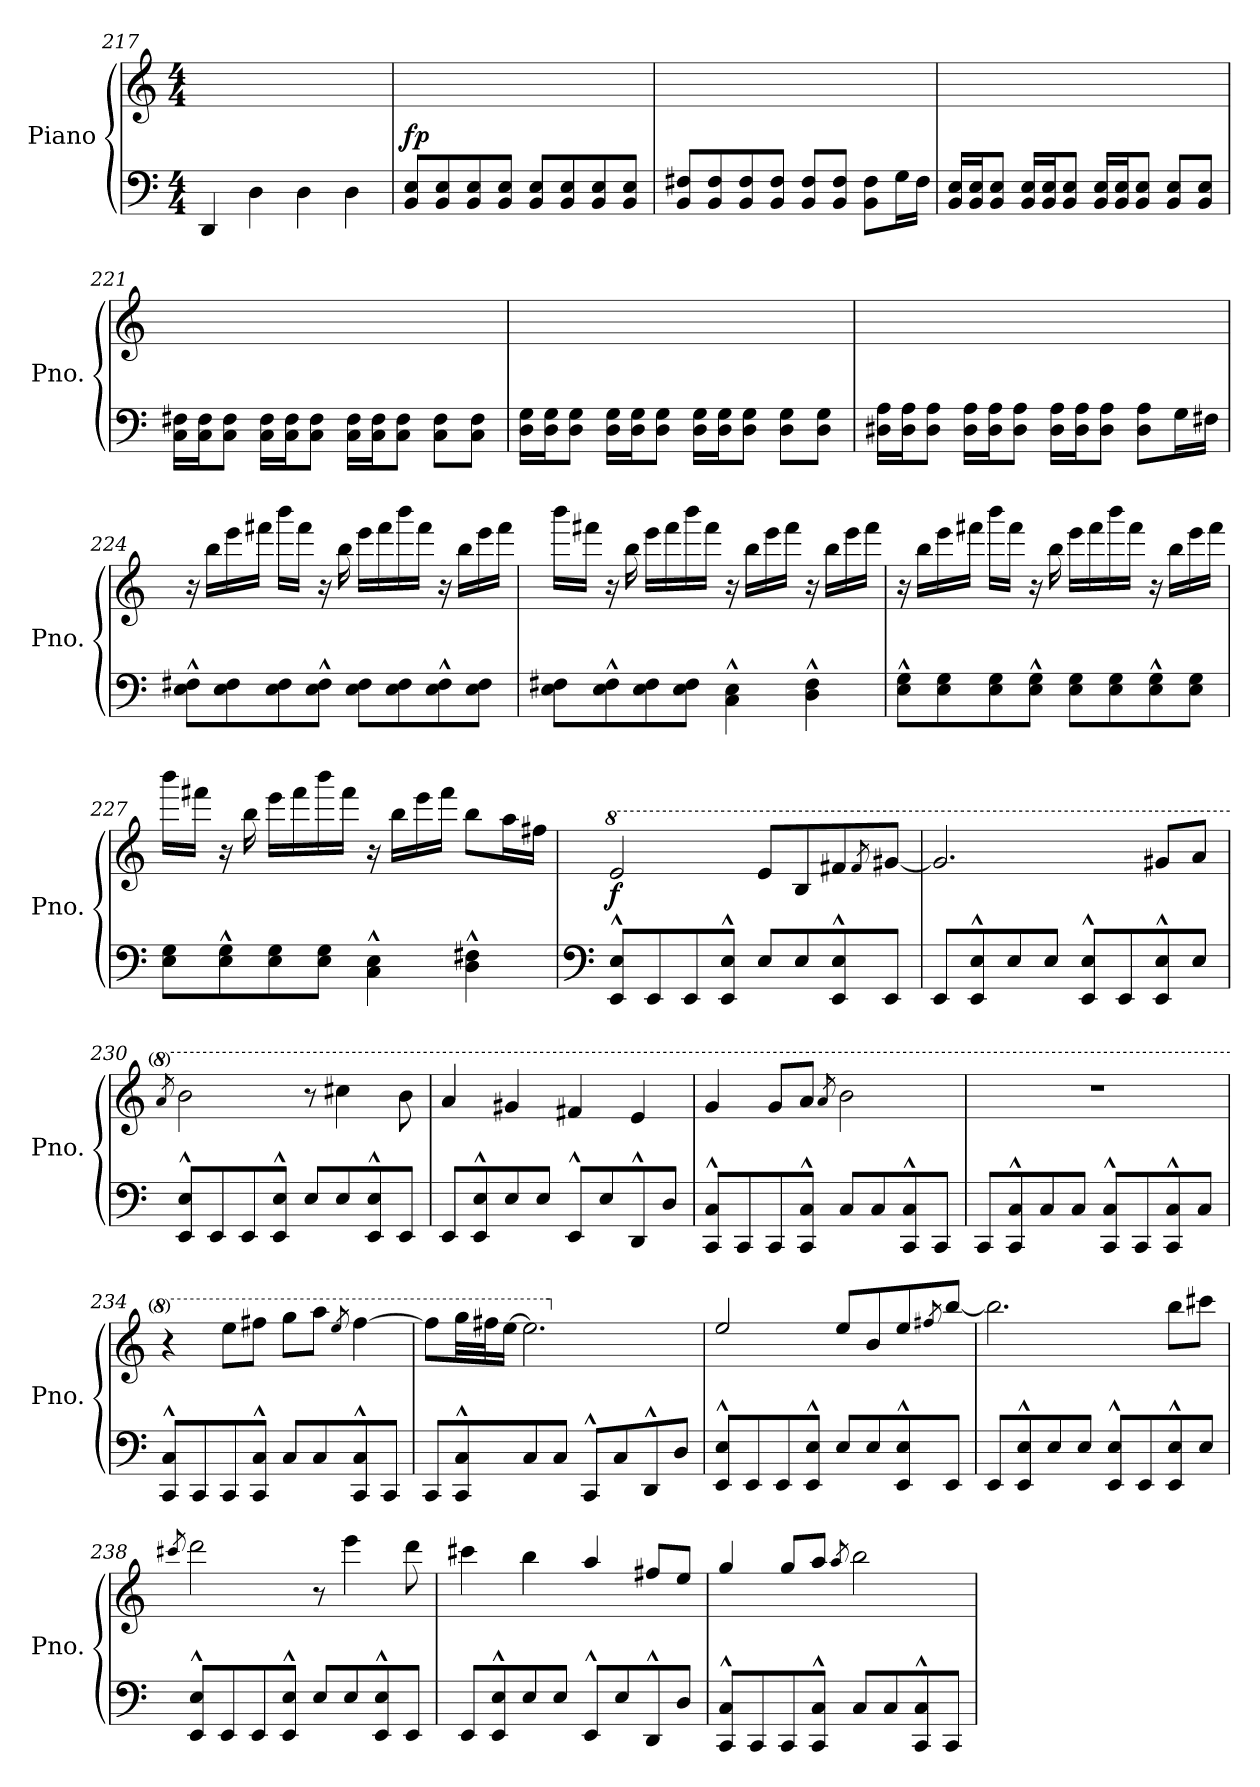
**kern	**kern	**dynam
*part1	*part1	*part1
*staff2	*staff1	*staff1/2
*I"Piano	*	*
*I'Pno.	*	*
!!LO:LB:g=z
*clefF4	*clefG2	*
*k[]	*k[]	*
*M4/4	*M4/4	*
=217	=217	=217
4DD/	1ryy	.
4D\	.	.
4D\	.	.
4D\	.	.
=218	=218	=218
!	!	!LO:DY:a=2
8BB/ 8E/L	1ryy	fp
8BB/ 8E/	.	.
8BB/ 8E/	.	.
8BB/ 8E/J	.	.
8BB/ 8E/L	.	.
8BB/ 8E/	.	.
8BB/ 8E/	.	.
8BB/ 8E/J	.	.
=219	=219	=219
8BB/ 8F#X/L	1ryy	.
8BB/ 8F#/	.	.
8BB/ 8F#/	.	.
8BB/ 8F#/J	.	.
8BB/ 8F#/L	.	.
8BB/ 8F#/J	.	.
8BB\ 8F#\L	.	.
16G\L	.	.
16F#\JJ	.	.
=220	=220	=220
16BB/ 16E/LL	1ryy	.
16BB/ 16E/J	.	.
8BB/ 8E/J	.	.
16BB/ 16E/LL	.	.
16BB/ 16E/J	.	.
8BB/ 8E/J	.	.
16BB/ 16E/LL	.	.
16BB/ 16E/J	.	.
8BB/ 8E/J	.	.
8BB/ 8E/L	.	.
8BB/ 8E/J	.	.
=221	=221	=221
16C\ 16F#X\LL	1ryy	.
16C\ 16F#\J	.	.
8C\ 8F#\J	.	.
16C\ 16F#\LL	.	.
16C\ 16F#\J	.	.
8C\ 8F#\J	.	.
16C\ 16F#\LL	.	.
16C\ 16F#\J	.	.
8C\ 8F#\J	.	.
8C\ 8F#\L	.	.
8C\ 8F#\J	.	.
!!LO:LB:g=z
=222	=222	=222
16D\ 16G\LL	1ryy	.
16D\ 16G\J	.	.
8D\ 8G\J	.	.
16D\ 16G\LL	.	.
16D\ 16G\J	.	.
8D\ 8G\J	.	.
16D\ 16G\LL	.	.
16D\ 16G\J	.	.
8D\ 8G\J	.	.
8D\ 8G\L	.	.
8D\ 8G\J	.	.
=223	=223	=223
16D#X\ 16A\LL	1ryy	.
16D#\ 16A\J	.	.
8D#\ 8A\J	.	.
16D#\ 16A\LL	.	.
16D#\ 16A\J	.	.
8D#\ 8A\J	.	.
16D#\ 16A\LL	.	.
16D#\ 16A\J	.	.
8D#\ 8A\J	.	.
8D#\ 8A\L	.	.
16G\L	.	.
16F#X\JJ	.	.
=224	=224	=224
!	!	!LO:DY:a=2
!	!	!LO:DY:n=1:a
8E\^^ 8F#X\^^L	16r	mf p
.	16bb\LL	.
8E\ 8F#\	16eee\	.
.	16fff#X\JJ	.
8E\ 8F#\	16bbb\LL	.
.	16fff#\JJ	.
8E\^^ 8F#\^^J	16r	.
.	16bb\	.
8E\ 8F#\L	16eee\LL	.
.	16fff#\	.
8E\ 8F#\	16bbb\	.
.	16fff#\JJ	.
8E\^^ 8F#\^^	16r	.
.	16bb\LL	.
8E\ 8F#\J	16eee\	.
.	16fff#\JJ	.
!!LO:LB:g=z
=225	=225	=225
8E\ 8F#X\L	16bbb\LL	.
.	16fff#X\JJ	.
8E\^^ 8F#\^^	16r	.
.	16bb\	.
8E\ 8F#\	16eee\LL	.
.	16fff#\	.
8E\ 8F#\J	16bbb\	.
.	16fff#\JJ	.
4C\^^ 4E\^^	16r	.
.	16bb\LL	.
.	16eee\	.
.	16fff#\JJ	.
4D\^^ 4F#\^^	16r	.
.	16bb\LL	.
.	16eee\	.
.	16fff#\JJ	.
=226	=226	=226
8E\^^ 8G\^^L	16r	.
.	16bb\LL	.
8E\ 8G\	16eee\	.
.	16fff#X\JJ	.
8E\ 8G\	16bbb\LL	.
.	16fff#\JJ	.
8E\^^ 8G\^^J	16r	.
.	16bb\	.
8E\ 8G\L	16eee\LL	.
.	16fff#\	.
8E\ 8G\	16bbb\	.
.	16fff#\JJ	.
8E\^^ 8G\^^	16r	.
.	16bb\LL	.
8E\ 8G\J	16eee\	.
.	16fff#\JJ	.
!!LO:LB:g=z
=227	=227	=227
8E\ 8G\L	16bbb\LL	.
.	16fff#X\JJ	.
8E\^^ 8G\^^	16r	.
.	16bb\	.
8E\ 8G\	16eee\LL	.
.	16fff#\	.
8E\ 8G\J	16bbb\	.
.	16fff#\JJ	.
4C\^^ 4E\^^	16r	.
.	16bb\LL	.
.	16eee\	.
.	16fff#\JJ	.
4D\^^ 4F#X\^^	8bb\L	.
.	16aa\L	.
.	16ff#X\JJ	.
=228	=228	=228
*clefF4	*	*
*	*8va	*
!	!	!LO:DY:b
8EE/^^ 8E/^^L	2ee/	f
8EE/	.	.
8EE/	.	.
8EE/^^ 8E/^^J	.	.
8E/L	8ee/L	.
8E/	8b/	.
8EE/^^ 8E/^^	8ff#X/	.
.	8qff#/	.
8EE/J	[8gg#X/J	.
=229	=229	=229
8EE/L	2.gg#/]	.
8EE/^^ 8E/^^	.	.
8E/	.	.
8E/J	.	.
8EE/^^ 8E/^^L	.	.
8EE/	.	.
8EE/^^ 8E/^^	8gg#X/L	.
8E/J	8aa/J	.
!!LO:PB:g=z
=230	=230	=230
.	8qaa/	.
8EE/^^ 8E/^^L	2bb\	.
8EE/	.	.
8EE/	.	.
8EE/^^ 8E/^^J	.	.
8E/L	8r	.
8E/	4ccc#X\	.
8EE/^^ 8E/^^	.	.
8EE/J	8bb\	.
=231	=231	=231
8EE/L	4aa/	.
8EE/^^ 8E/^^	.	.
8E/	4gg#X/	.
8E/J	.	.
8EE^^/L	4ff#X/	.
8E/	.	.
8DD^^/	4ee/	.
8D/J	.	.
=232	=232	=232
8CC/^^ 8C/^^L	4gg/	.
8CC/	.	.
8CC/	8gg/L	.
8CC/^^ 8C/^^J	8aa/J	.
.	8qaa/	.
8C/L	2bb\	.
8C/	.	.
8CC/^^ 8C/^^	.	.
8CC/J	.	.
=233	=233	=233
8CC/L	1r	.
8CC/^^ 8C/^^	.	.
8C/	.	.
8C/J	.	.
8CC/^^ 8C/^^L	.	.
8CC/	.	.
8CC/^^ 8C/^^	.	.
8C/J	.	.
!!LO:LB:g=z
=234	=234	=234
8CC/^^ 8C/^^L	4r	.
8CC/	.	.
8CC/	8eee\L	.
8CC/^^ 8C/^^J	8fff#X\J	.
8C/L	8ggg\L	.
8C/	8aaa\J	.
.	8qeee/	.
8CC/^^ 8C/^^	[4fff#\	.
8CC/J	.	.
=235	=235	=235
8CC/L	8fff#\L]	.
8CC/^^ 8C/^^	32ggg\LL	.
.	32fff#X\J	.
.	[16eee\JJ	.
8C/	2.eee\]	.
8C/J	.	.
8CC^^/L	.	.
8C/	.	.
8DD^^/	.	.
8D/J	.	.
=236	=236	=236
*	*X8va	*
8EE/^^ 8E/^^L	2ee/	.
8EE/	.	.
8EE/	.	.
8EE/^^ 8E/^^J	.	.
8E/L	8ee/L	.
8E/	8b/	.
8EE/^^ 8E/^^	8ee/	.
.	8qff#X/	.
8EE/J	[8bb/J	.
=237	=237	=237
8EE/L	2.bb\]	.
8EE/^^ 8E/^^	.	.
8E/	.	.
8E/J	.	.
8EE/^^ 8E/^^L	.	.
8EE/	.	.
8EE/^^ 8E/^^	8bb\L	.
8E/J	8ccc#X\J	.
!!LO:LB:g=z
=238	=238	=238
.	8qccc#X/	.
8EE/^^ 8E/^^L	2ddd\	.
8EE/	.	.
8EE/	.	.
8EE/^^ 8E/^^J	.	.
8E/L	8r	.
8E/	4eee\	.
8EE/^^ 8E/^^	.	.
8EE/J	8ddd\	.
=239	=239	=239
8EE/L	4ccc#X\	.
8EE/^^ 8E/^^	.	.
8E/	4bb\	.
8E/J	.	.
8EE^^/L	4aa/	.
8E/	.	.
8DD^^/	8ff#X/L	.
8D/J	8ee/J	.
=240	=240	=240
8CC/^^ 8C/^^L	4gg/	.
8CC/	.	.
8CC/	8gg/L	.
8CC/^^ 8C/^^J	8aa/J	.
.	8qaa/	.
8C/L	2bb\	.
8C/	.	.
8CC/^^ 8C/^^	.	.
8CC/J	.	.
=	=	=
*-	*-	*-
